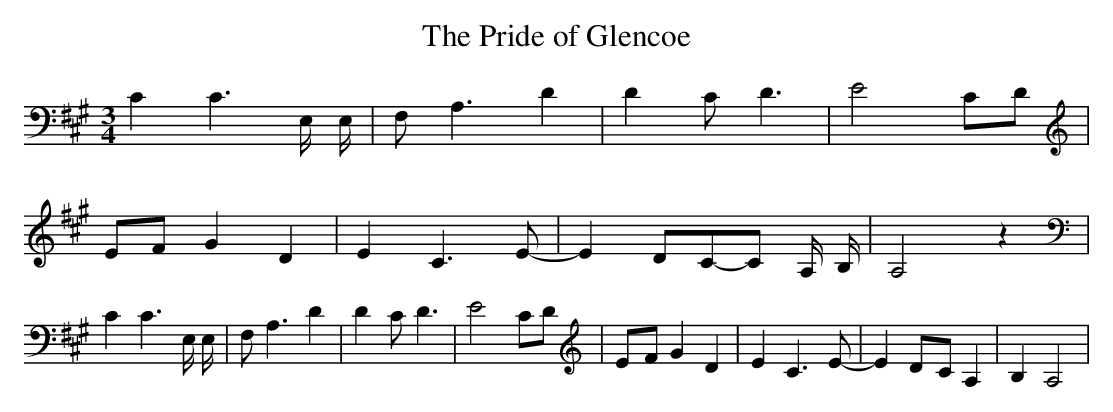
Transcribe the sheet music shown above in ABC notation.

X:1
T:The Pride of Glencoe
M:3/4
L:1/4
K:A
 C C3/2 E,/4 [/4/4] E,/4| [/4/4] F,/2 A,3/2 D| D C/2 D3/2| E2C/2-D/2|\
E/2-F/2 G D| E C3/2 E/2-| ED/2-C/2-C/2 A,/4 /4B,/4| [/4/4] A,2 z| C C3/2 E,/4 [/4/4] E,/4|\
 [/4/4] [/4/4] F,/2 [/4/4] A,3/2 D| D C/2 D3/2| E2 C/2D/2|E/2-F/2 G D|\
 E C3/2 E/2-| ED/2-C/2 A,| B, A,2|
